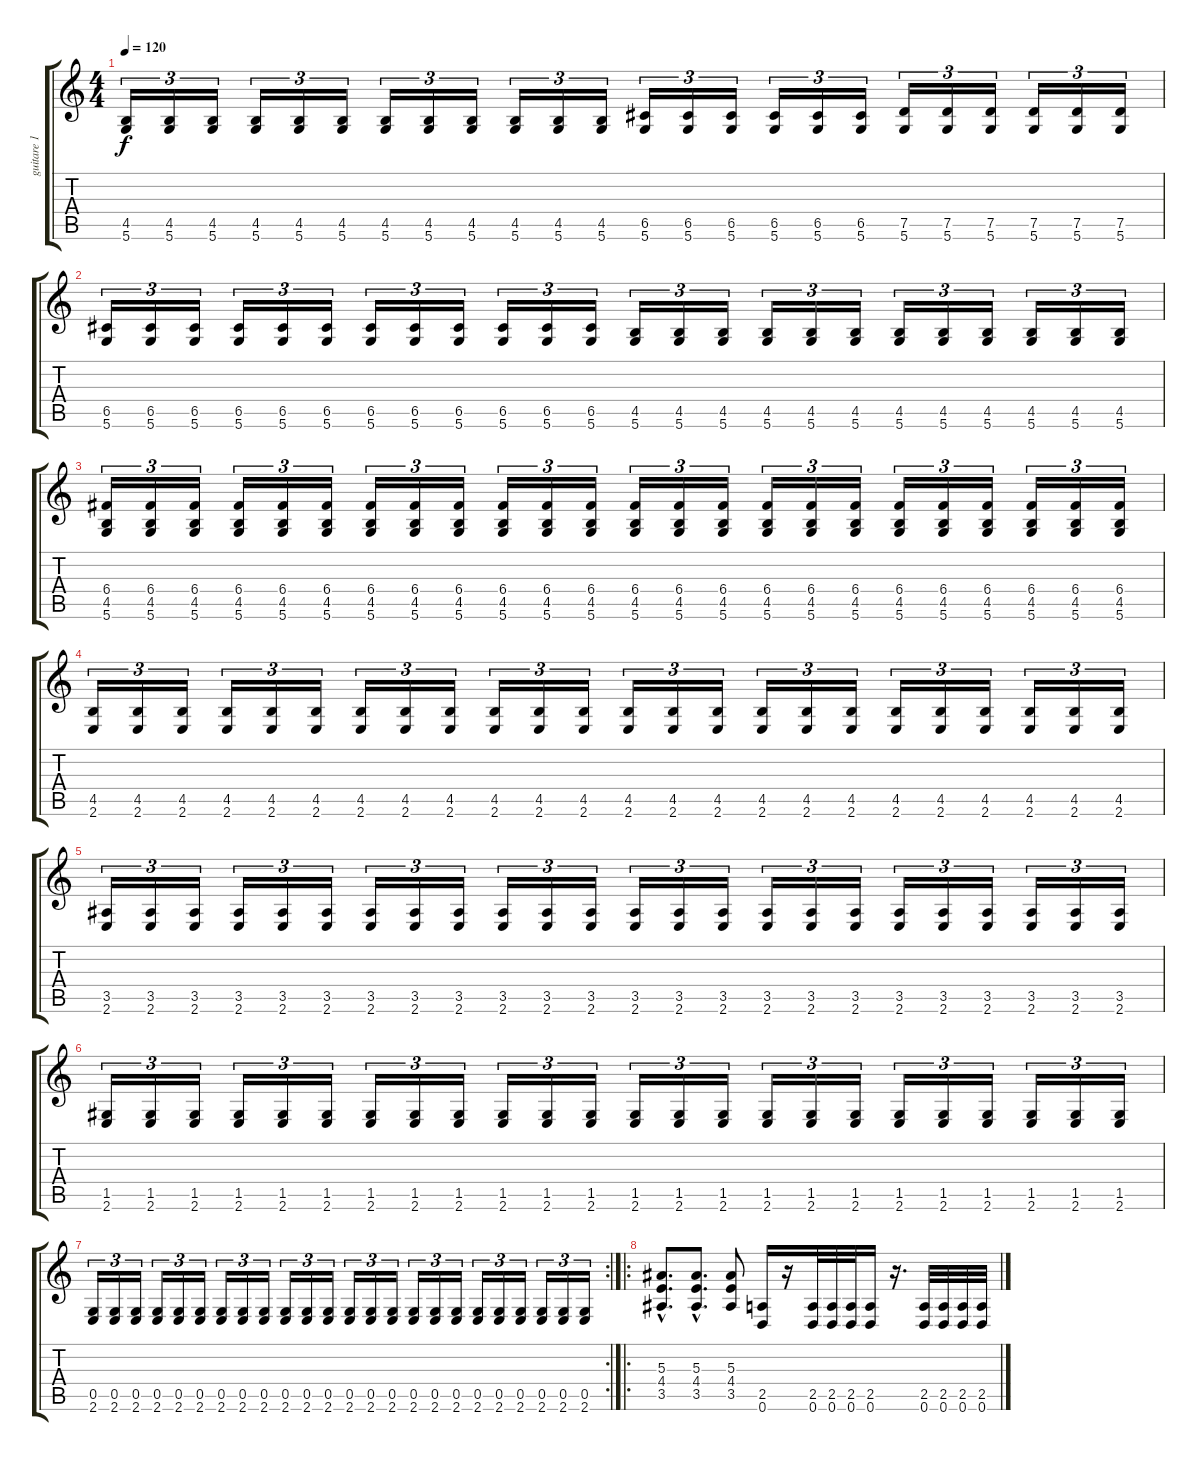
\track ("guitare 1" "guitare 1") {instrument distortionguitar}
\staff {score tabs}
\tuning (D4 A3 F3 C3 G2 D2) {hide}
\ts (4 4)
\tempo 120
\clef g2
\ks c
(4.5 5.6).16{tu (3 2) dy f} (4.5 5.6).16{tu (3 2)} (4.5 5.6).16{tu (3 2)} (4.5 5.6).16{tu (3 2)} (4.5 5.6).16{tu (3 2)} (4.5 5.6).16{tu (3 2)} (4.5 5.6).16{tu (3 2)} (4.5 5.6).16{tu (3 2)} (4.5 5.6).16{tu (3 2)} (4.5 5.6).16{tu (3 2)} (4.5 5.6).16{tu (3 2)} (4.5 5.6).16{tu (3 2)} (6.5 5.6).16{tu (3 2)} (6.5 5.6).16{tu (3 2)} (6.5 5.6).16{tu (3 2)} (6.5 5.6).16{tu (3 2)} (6.5 5.6).16{tu (3 2)} (6.5 5.6).16{tu (3 2)} (7.5 5.6).16{tu (3 2)} (7.5 5.6).16{tu (3 2)} (7.5 5.6).16{tu (3 2)} (7.5 5.6).16{tu (3 2)} (7.5 5.6).16{tu (3 2)} (7.5 5.6).16{tu (3 2)} |
(6.5 5.6).16{tu (3 2)} (6.5 5.6).16{tu (3 2)} (6.5 5.6).16{tu (3 2)} (6.5 5.6).16{tu (3 2)} (6.5 5.6).16{tu (3 2)} (6.5 5.6).16{tu (3 2)} (6.5 5.6).16{tu (3 2)} (6.5 5.6).16{tu (3 2)} (6.5 5.6).16{tu (3 2)} (6.5 5.6).16{tu (3 2)} (6.5 5.6).16{tu (3 2)} (6.5 5.6).16{tu (3 2)} (4.5 5.6).16{tu (3 2)} (4.5 5.6).16{tu (3 2)} (4.5 5.6).16{tu (3 2)} (4.5 5.6).16{tu (3 2)} (4.5 5.6).16{tu (3 2)} (4.5 5.6).16{tu (3 2)} (4.5 5.6).16{tu (3 2)} (4.5 5.6).16{tu (3 2)} (4.5 5.6).16{tu (3 2)} (4.5 5.6).16{tu (3 2)} (4.5 5.6).16{tu (3 2)} (4.5 5.6).16{tu (3 2)} |
(6.4 4.5 5.6).16{tu (3 2)} (6.4 4.5 5.6).16{tu (3 2)} (6.4 4.5 5.6).16{tu (3 2)} (6.4 4.5 5.6).16{tu (3 2)} (6.4 4.5 5.6).16{tu (3 2)} (6.4 4.5 5.6).16{tu (3 2)} (6.4 4.5 5.6).16{tu (3 2)} (6.4 4.5 5.6).16{tu (3 2)} (6.4 4.5 5.6).16{tu (3 2)} (6.4 4.5 5.6).16{tu (3 2)} (6.4 4.5 5.6).16{tu (3 2)} (6.4 4.5 5.6).16{tu (3 2)} (6.4 4.5 5.6).16{tu (3 2)} (6.4 4.5 5.6).16{tu (3 2)} (6.4 4.5 5.6).16{tu (3 2)} (6.4 4.5 5.6).16{tu (3 2)} (6.4 4.5 5.6).16{tu (3 2)} (6.4 4.5 5.6).16{tu (3 2)} (6.4 4.5 5.6).16{tu (3 2)} (6.4 4.5 5.6).16{tu (3 2)} (6.4 4.5 5.6).16{tu (3 2)} (6.4 4.5 5.6).16{tu (3 2)} (6.4 4.5 5.6).16{tu (3 2)} (6.4 4.5 5.6).16{tu (3 2)} |
(4.5 2.6).16{tu (3 2)} (4.5 2.6).16{tu (3 2)} (4.5 2.6).16{tu (3 2)} (4.5 2.6).16{tu (3 2)} (4.5 2.6).16{tu (3 2)} (4.5 2.6).16{tu (3 2)} (4.5 2.6).16{tu (3 2)} (4.5 2.6).16{tu (3 2)} (4.5 2.6).16{tu (3 2)} (4.5 2.6).16{tu (3 2)} (4.5 2.6).16{tu (3 2)} (4.5 2.6).16{tu (3 2)} (4.5 2.6).16{tu (3 2)} (4.5 2.6).16{tu (3 2)} (4.5 2.6).16{tu (3 2)} (4.5 2.6).16{tu (3 2)} (4.5 2.6).16{tu (3 2)} (4.5 2.6).16{tu (3 2)} (4.5 2.6).16{tu (3 2)} (4.5 2.6).16{tu (3 2)} (4.5 2.6).16{tu (3 2)} (4.5 2.6).16{tu (3 2)} (4.5 2.6).16{tu (3 2)} (4.5 2.6).16{tu (3 2)} |
(3.5 2.6).16{tu (3 2)} (3.5 2.6).16{tu (3 2)} (3.5 2.6).16{tu (3 2)} (3.5 2.6).16{tu (3 2)} (3.5 2.6).16{tu (3 2)} (3.5 2.6).16{tu (3 2)} (3.5 2.6).16{tu (3 2)} (3.5 2.6).16{tu (3 2)} (3.5 2.6).16{tu (3 2)} (3.5 2.6).16{tu (3 2)} (3.5 2.6).16{tu (3 2)} (3.5 2.6).16{tu (3 2)} (3.5 2.6).16{tu (3 2)} (3.5 2.6).16{tu (3 2)} (3.5 2.6).16{tu (3 2)} (3.5 2.6).16{tu (3 2)} (3.5 2.6).16{tu (3 2)} (3.5 2.6).16{tu (3 2)} (3.5 2.6).16{tu (3 2)} (3.5 2.6).16{tu (3 2)} (3.5 2.6).16{tu (3 2)} (3.5 2.6).16{tu (3 2)} (3.5 2.6).16{tu (3 2)} (3.5 2.6).16{tu (3 2)} |
(1.5 2.6).16{tu (3 2)} (1.5 2.6).16{tu (3 2)} (1.5 2.6).16{tu (3 2)} (1.5 2.6).16{tu (3 2)} (1.5 2.6).16{tu (3 2)} (1.5 2.6).16{tu (3 2)} (1.5 2.6).16{tu (3 2)} (1.5 2.6).16{tu (3 2)} (1.5 2.6).16{tu (3 2)} (1.5 2.6).16{tu (3 2)} (1.5 2.6).16{tu (3 2)} (1.5 2.6).16{tu (3 2)} (1.5 2.6).16{tu (3 2)} (1.5 2.6).16{tu (3 2)} (1.5 2.6).16{tu (3 2)} (1.5 2.6).16{tu (3 2)} (1.5 2.6).16{tu (3 2)} (1.5 2.6).16{tu (3 2)} (1.5 2.6).16{tu (3 2)} (1.5 2.6).16{tu (3 2)} (1.5 2.6).16{tu (3 2)} (1.5 2.6).16{tu (3 2)} (1.5 2.6).16{tu (3 2)} (1.5 2.6).16{tu (3 2)} |
\rc 2
(0.5 2.6).16{tu (3 2)} (0.5 2.6).16{tu (3 2)} (0.5 2.6).16{tu (3 2)} (0.5 2.6).16{tu (3 2)} (0.5 2.6).16{tu (3 2)} (0.5 2.6).16{tu (3 2)} (0.5 2.6).16{tu (3 2)} (0.5 2.6).16{tu (3 2)} (0.5 2.6).16{tu (3 2)} (0.5 2.6).16{tu (3 2)} (0.5 2.6).16{tu (3 2)} (0.5 2.6).16{tu (3 2)} (0.5 2.6).16{tu (3 2)} (0.5 2.6).16{tu (3 2)} (0.5 2.6).16{tu (3 2)} (0.5 2.6).16{tu (3 2)} (0.5 2.6).16{tu (3 2)} (0.5 2.6).16{tu (3 2)} (0.5 2.6).16{tu (3 2)} (0.5 2.6).16{tu (3 2)} (0.5 2.6).16{tu (3 2)} (0.5 2.6).16{tu (3 2)} (0.5 2.6).16{tu (3 2)} (0.5 2.6).16{tu (3 2)} |
\ro
(5.3{hac} 4.4{hac} 3.5{hac}).8{d} (5.3{hac} 4.4{hac} 3.5{hac}).8{d} (5.3 4.4 3.5).8 (2.5 0.6).16 r.16 (2.5 0.6).32 (2.5 0.6).32 (2.5 0.6).32 (2.5 0.6).16 r.16{d} (2.5 0.6).32 (2.5 0.6).32 (2.5 0.6).32 (2.5 0.6).32
